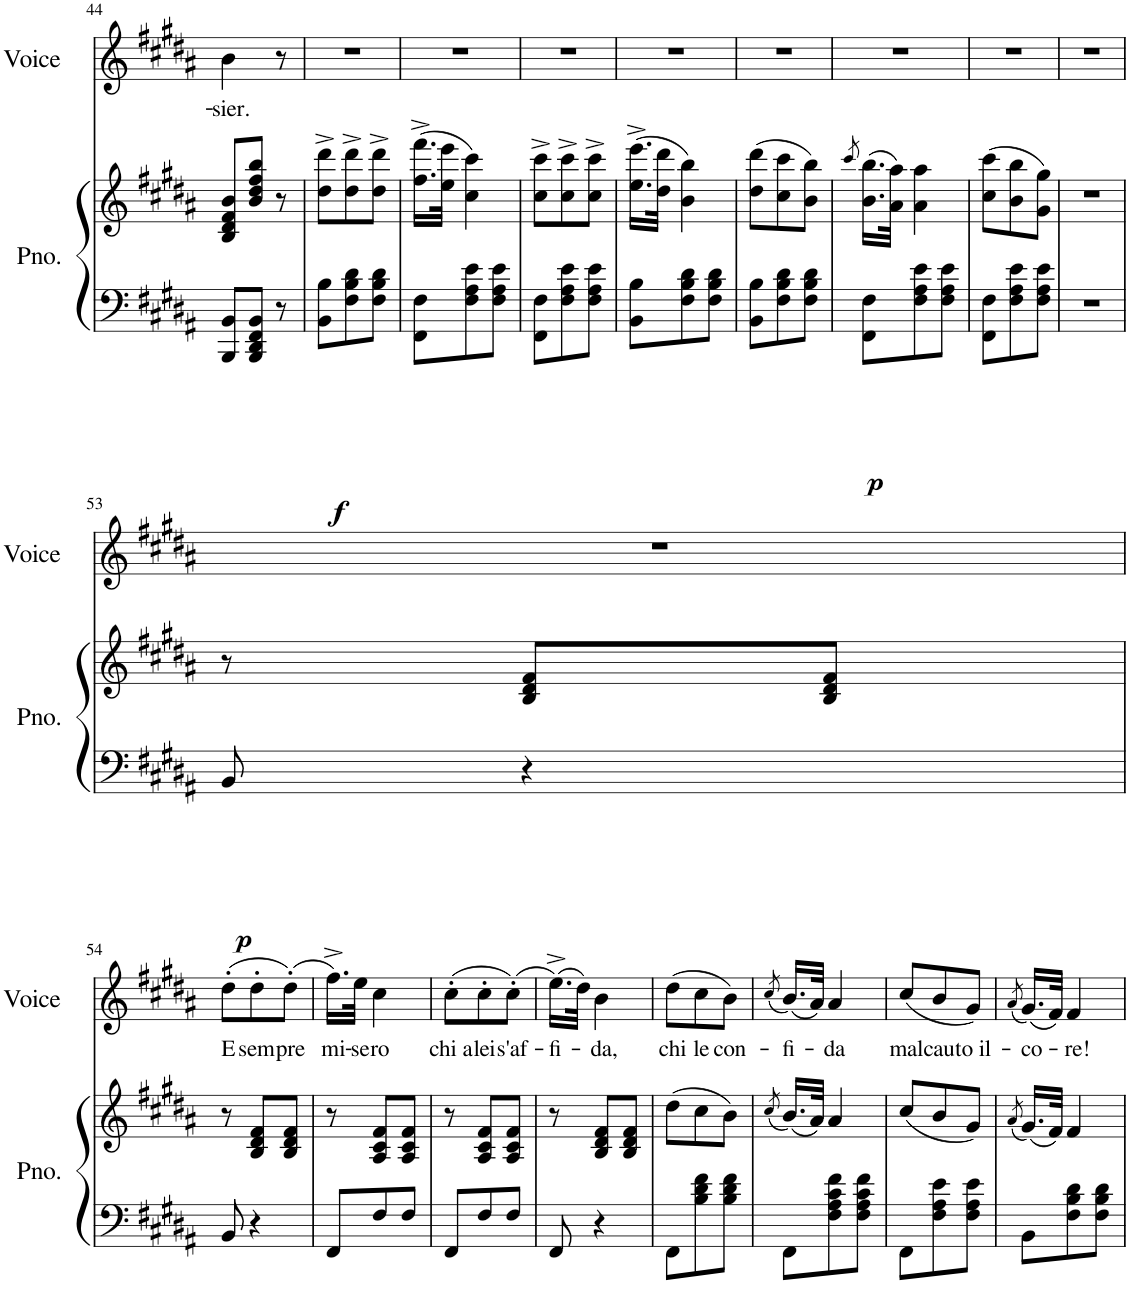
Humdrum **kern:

**kern	**kern	**dynam	**kern	**text
*part2	*part2	*part2	*part1	*part1
*staff3	*staff2	*staff2/3	*staff1	*staff1
*I"Piano	*	*	*I"Voice	*
*I'Pno.	*	*	*I'Voice	*
!!LO:PB:g=z
*clefF4	*clefG2	*	*clefG2	*
*k[f#c#g#d#a#]	*k[f#c#g#d#a#]	*	*k[f#c#g#d#a#]	*
*M3/8	*M3/8	*	*M3/8	*
=44	=44	=44	=44	=44
!	!	!	!	!LO:LY:b
8BBB/ 8BB/L	8B/ 8d#/ 8f#/ 8b/L	.	4b\	-sier.
8BBB/ 8DD#/ 8FF#/ 8BB/J	8b/ 8dd#/ 8ff#/ 8bb/J	.	.	.
8r	8r	.	8r	.
=45	=45	=45	=45	=45
!	!	!LO:DY:b=2	!	!
8BB\ 8B\L	8dd#\^ 8ddd#\^L	f	4.r	.
8F#\ 8B\ 8d#\	8dd#\^ 8ddd#\^	.	.	.
8F#\ 8B\ 8d#\J	8dd#\^ 8ddd#\^J	.	.	.
=46	=46	=46	=46	=46
8FF#\ 8F#\L	(16.ff#\^ 16.fff#\^LL	.	4.r	.
.	32ee\ 32eee\JJk	.	.	.
8F#\ 8A#\ 8e\	4cc#\ 4ccc#\)	.	.	.
8F#\ 8A#\ 8e\J	.	.	.	.
=47	=47	=47	=47	=47
8FF#\ 8F#\L	8cc#\^ 8ccc#\^L	.	4.r	.
8F#\ 8A#\ 8e\	8cc#\^ 8ccc#\^	.	.	.
8F#\ 8A#\ 8e\J	8cc#\^ 8ccc#\^J	.	.	.
=48	=48	=48	=48	=48
8BB\ 8B\L	(16.ee\^ 16.eee\^LL	.	4.r	.
.	32dd#\ 32ddd#\JJk	.	.	.
8F#\ 8B\ 8d#\	4b\ 4bb\)	.	.	.
8F#\ 8B\ 8d#\J	.	.	.	.
=49	=49	=49	=49	=49
8BB\ 8B\L	(8dd#\ 8ddd#\L	.	4.r	.
8F#\ 8B\ 8d#\	8cc#\ 8ccc#\	.	.	.
8F#\ 8B\ 8d#\J	8b\ 8bb\J)	.	.	.
=50	=50	=50	=50	=50
.	8qccc#/	.	.	.
!	!	!LO:DY:b=2	!	!
8FF#\ 8F#\L	(16.b\ 16.bb\LL	p	4.r	.
.	32a#\ 32aa#\JJk)	.	.	.
8F#\ 8A#\ 8e\	4a#\ 4aa#\	.	.	.
8F#\ 8A#\ 8e\J	.	.	.	.
=51	=51	=51	=51	=51
8FF#\ 8F#\L	(8cc#\ 8ccc#\L	.	4.r	.
8F#\ 8A#\ 8e\	8b\ 8bb\	.	.	.
8F#\ 8A#\ 8e\J	8g#\ 8gg#\J)	.	.	.
=52	=52	=52	=52	=52
4.r	4.r	.	4.r	.
!!LO:LB:g=z
=53	=53	=53	=53	=53
!	!	!LO:DY:b=2	!	!
8BB/	8r	p	4.r	.
4r	8B/ 8d#/ 8f#/L	.	.	.
.	8B/ 8d#/ 8f#/J	.	.	.
!!LO:LB:g=z
=54	=54	=54	=54	=54
!	!	!	!	!LO:LY:b
8BB/	8r	.	(8dd#'\L	E
!	!	!	!	!LO:LY:b
4r	8B/ 8d#/ 8f#/L	.	8dd#'\	sem-
!	!	!	!	!LO:LY:b
.	8B/ 8d#/ 8f#/J	.	(8dd#'\J)	-pre
=55	=55	=55	=55	=55
!	!	!	!	!LO:LY:b
8FF#/L	8r	.	16.ff#^\LL)	mi-
!	!	!	!	!LO:LY:b
.	.	.	32ee\JJk	-se-
!	!	!	!	!LO:LY:b
8F#/	8A#/ 8c#/ 8f#/L	.	4cc#\	-ro
8F#/J	8A#/ 8c#/ 8f#/J	.	.	.
=56	=56	=56	=56	=56
!	!	!	!	!LO:LY:b
8FF#/L	8r	.	(8cc#'\L	chi a
!	!	!	!	!LO:LY:b
8F#/	8A#/ 8c#/ 8f#/L	.	8cc#'\	lei
!	!	!	!	!LO:LY:b
8F#/J	8A#/ 8c#/ 8f#/J	.	(8cc#'\J)	s'af-
=57	=57	=57	=57	=57
!	!	!	!	!LO:LY:b
8FF#/	8r	.	(16.ee^\LL)	-fi-
.	.	.	32dd#\JJk)	.
!	!	!	!	!LO:LY:b
4r	8B/ 8d#/ 8f#/L	.	4b\	-da,
.	8B/ 8d#/ 8f#/J	.	.	.
=58	=58	=58	=58	=58
!	!	!	!	!LO:LY:b
8FF#\L	(8dd#\L	.	(8dd#\L	chi
!	!	!	!	!LO:LY:b
8B\ 8d#\ 8f#\	8cc#\	.	8cc#\	le
!	!	!	!	!LO:LY:b
8B\ 8d#\ 8f#\J	8b\J)	.	8b\J)	con-
=59	=59	=59	=59	=59
.	(8qcc#/	.	(8qcc#/	.
!	!	!	!	!LO:LY:b
8FF#\L	(16.b/LL)	.	(16.b/LL)	-fi-
.	32a#/JJk)	.	32a#/JJk)	.
!	!	!	!	!LO:LY:b
8F#\ 8A#\ 8c#\ 8f#\	4a#/	.	4a#/	-da
8F#\ 8A#\ 8c#\ 8f#\J	.	.	.	.
=60	=60	=60	=60	=60
!	!	!	!	!LO:LY:b
8FF#\L	(8cc#/L	.	(8cc#/L	mal
!	!	!	!	!LO:LY:b
8F#\ 8A#\ 8e\	8b/	.	8b/	cau-
!	!	!	!	!LO:LY:b
8F#\ 8A#\ 8e\J	8g#/J)	.	8g#/J)	-to il-
=61	=61	=61	=61	=61
.	(8qa#/	.	(8qa#/	.
!	!	!	!	!LO:LY:b
8BB\L	(16.g#/LL)	.	(16.g#/LL)	-co-
.	32f#/JJk)	.	32f#/JJk)	.
!	!	!	!	!LO:LY:b
8F#\ 8B\ 8d#\	4f#/	.	4f#/	-re!
8F#\ 8B\ 8d#\J	.	.	.	.
=	=	=	=	=
*-	*-	*-	*-	*-
